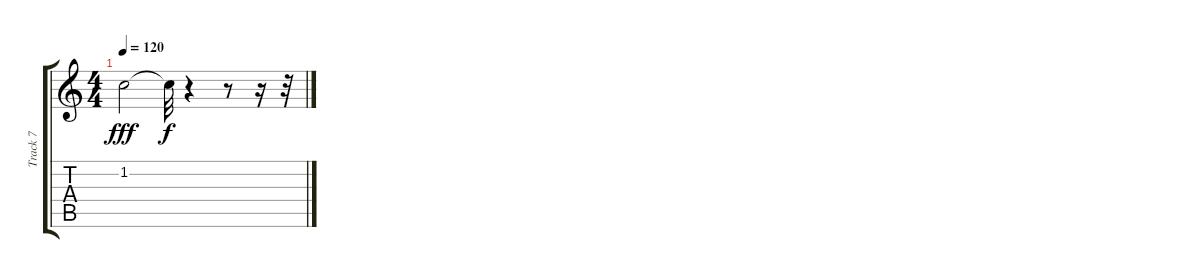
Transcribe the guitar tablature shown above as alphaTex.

\track ("Track 7" "Track 7") {instrument acousticguitarsteel}
\staff {score tabs}
\tuning (E4 B3 G3 D3 A2 E2) {hide}
\ts (4 4)
\tempo 120
\clef g2
\ks c
1.2.2{dy fff} 1.2{t}.32{dy f} r.4 r.8 r.16 r.32
